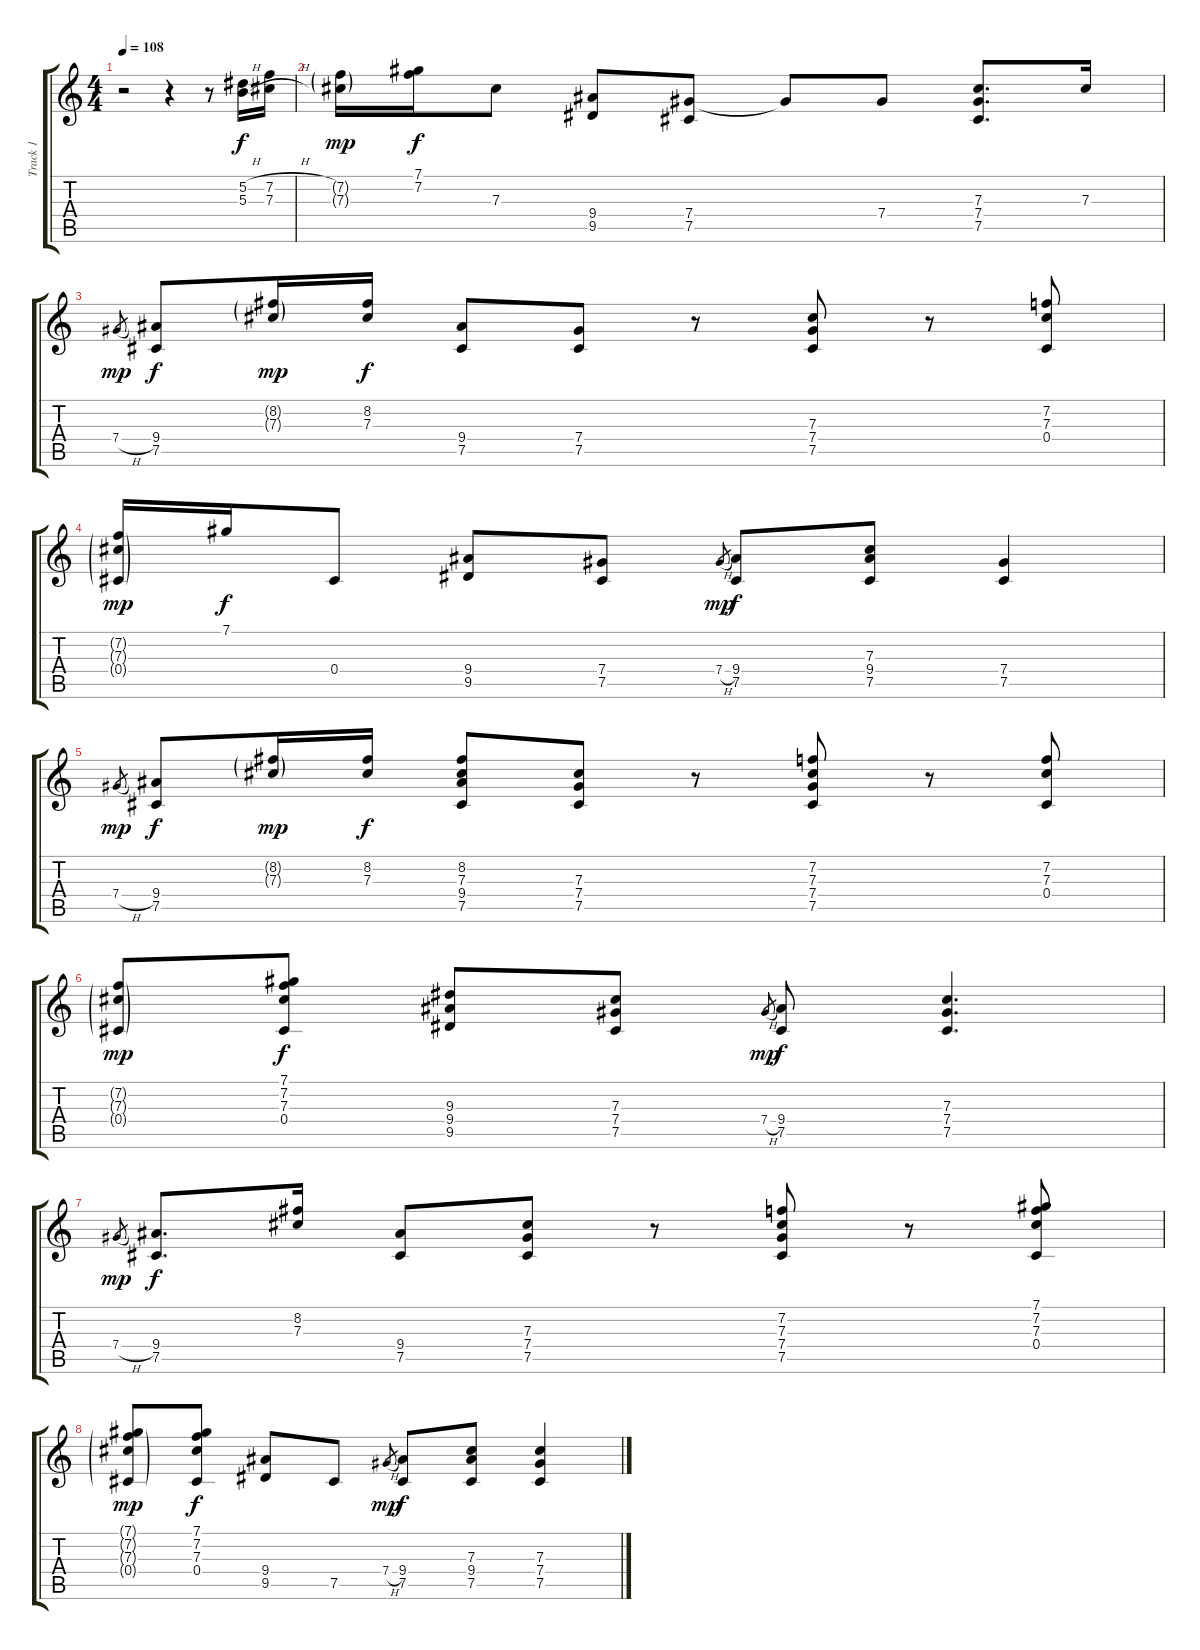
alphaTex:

\track ("Track 1" "Track 1") {instrument acousticguitarsteel}
\staff {score tabs}
\tuning (Db4 Bb3 Gb3 Db3 Gb2 Db2) {hide}
\ts (4 4)
\tempo 108
\clef g2
\ks c
r.2{dy f instrument acousticguitarsteel} r.4 r.8 (5.2{h} 5.3{h}).16 (7.2{h} 7.3{h}).16 |
(7.2{g} 7.3{g}).16{dy mp} (7.1 7.2).16{dy f} 7.3.8 (9.4 9.5).8 (7.4 7.5).8 7.4{t}.8 7.4.8 (7.3 7.4 7.5).8{d} 7.3.16 |
7.4{h}.8{gr dy mp} (9.4 7.5).8{dy f} (8.2{g} 7.3{g}).16{dy mp} (8.2 7.3).16{dy f} (9.4 7.5).8 (7.4 7.5).8 r.8 (7.3 7.4 7.5).8 r.8 (7.2 7.3 0.4).8 |
(7.2{g} 7.3{g} 0.4{g}).16{dy mp} 7.1.16{dy f} 0.4.8 (9.4 9.5).8 (7.4 7.5).8 7.4{h}.8{gr dy mp} (9.4 7.5).8{dy f} (7.3 9.4 7.5).8 (7.4 7.5).4 |
7.4{h}.8{gr dy mp} (9.4 7.5).8{dy f} (8.2{g} 7.3{g}).16{dy mp} (8.2 7.3).16{dy f} (8.2 7.3 9.4 7.5).8 (7.3 7.4 7.5).8 r.8 (7.2 7.3 7.4 7.5).8 r.8 (7.2 7.3 0.4).8 |
(7.2{g} 7.3{g} 0.4{g}).8{dy mp} (7.1 7.2 7.3 0.4).8{dy f} (9.3 9.4 9.5).8 (7.3 7.4 7.5).8 7.4{h}.8{gr dy mp} (9.4 7.5).8{dy f} (7.3 7.4 7.5).4{d} |
7.4{h}.8{gr dy mp} (9.4 7.5).8{d dy f} (8.2 7.3).16 (9.4 7.5).8 (7.3 7.4 7.5).8 r.8 (7.2 7.3 7.4 7.5).8 r.8 (7.1 7.2 7.3 0.4).8 |
(7.1{g} 7.2{g} 7.3{g} 0.4{g}).8{dy mp} (7.1 7.2 7.3 0.4).8{dy f} (9.4 9.5).8 7.5.8 7.4{h}.8{gr dy mp} (9.4 7.5).8{dy f} (7.3 9.4 7.5).8 (7.3 7.4 7.5).4
